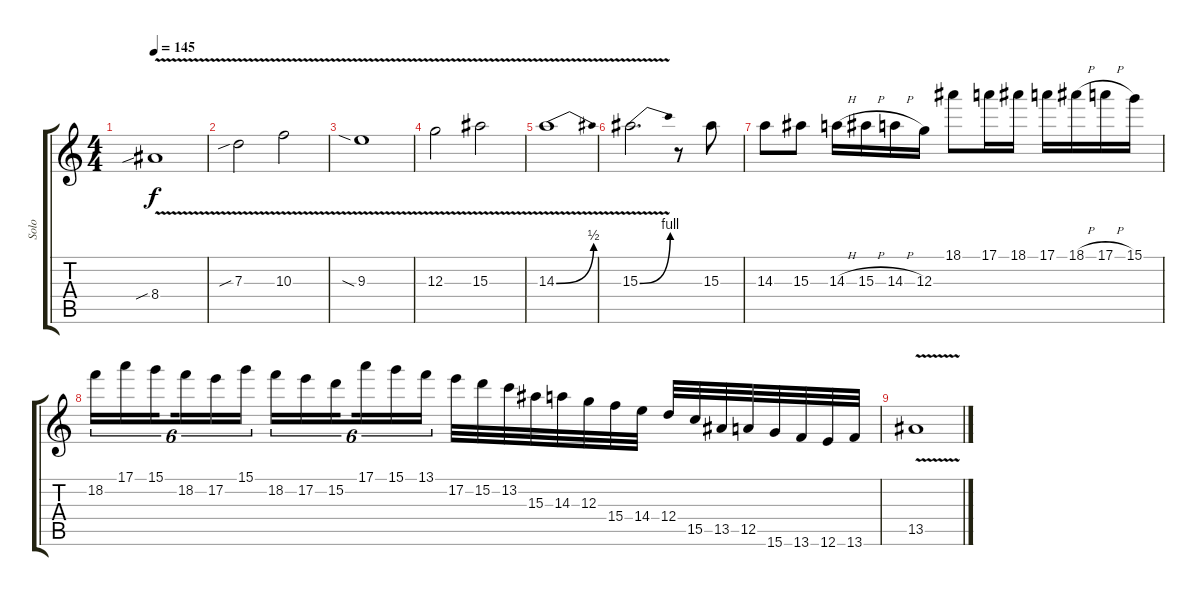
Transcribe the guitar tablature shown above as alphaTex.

\track ("Solo" "Solo") {instrument overdrivenguitar}
\staff {score tabs}
\tuning (E4 B3 G3 D3 A2 E2) {hide}
\ts (4 4)
\tempo 145
\clef g2
\ks c
8.4{v sib}.1{dy f} |
7.3{v sib}.2 10.3{v}.2 |
9.3{v sia}.1 |
12.3{v}.2 15.3{v}.2 |
14.3{be (bend 0 0 60 2) v}.1 |
15.3{be (bend 0 0 60 4) v}.2{d} r.8 15.3.8 |
14.3.8 15.3.8 14.3{h}.16 15.3{h}.16 14.3{h}.16 12.3.16 18.1.8 17.1.16 18.1.16 17.1.16 18.1{h}.16 17.1{h}.16 15.1.16 |
18.2.16{tu (6 4)} 17.1.16{tu (6 4)} 15.1.16{tu (6 4) beam splitsecondary} 18.2.16{tu (6 4)} 17.2.16{tu (6 4)} 15.1.16{tu (6 4)} 18.2.16{tu (6 4)} 17.2.16{tu (6 4)} 15.2.16{tu (6 4) beam splitsecondary} 17.1.16{tu (6 4)} 15.1.16{tu (6 4)} 13.1.16{tu (6 4)} 17.2.32 15.2.32 13.2.32 15.3.32 14.3.32 12.3.32 15.4.32 14.4.32 12.4.32 15.5.32 13.5.32 12.5.32 15.6.32 13.6.32 12.6.32 13.6.32 |
13.5{v}.1
